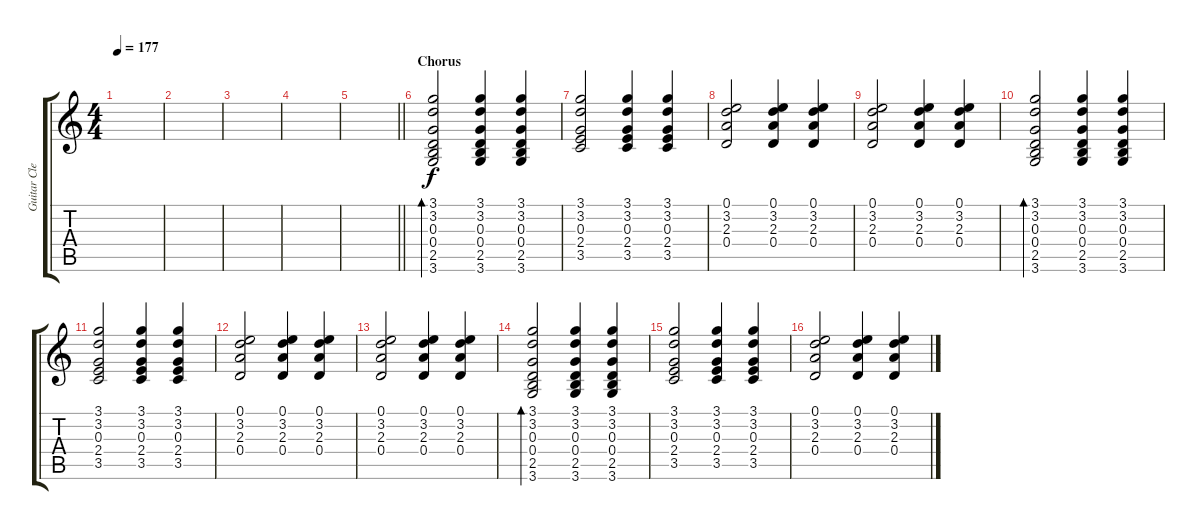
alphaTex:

\track ("Guitar Clean" "Guitar Cle") {instrument electricguitarclean}
\staff {score tabs}
\tuning (E4 B3 G3 D3 A2 E2) {hide}
\ts (4 4)
\tempo 177
\clef g2
\ks c
|
|
|
|
\barLineRight lightlight
|
\section ("" "Chorus")
(3.1 3.2 0.3 0.4 2.5 3.6).2{bd 120} (3.1 3.2 0.3 0.4 2.5 3.6).4 (3.1 3.2 0.3 0.4 2.5 3.6).4 |
(3.1 3.2 0.3 2.4 3.5).2 (3.1 3.2 0.3 2.4 3.5).4 (3.1 3.2 0.3 2.4 3.5).4 |
(0.1 3.2 2.3 0.4).2 (0.1 3.2 2.3 0.4).4 (0.1 3.2 2.3 0.4).4 |
(0.1 3.2 2.3 0.4).2 (0.1 3.2 2.3 0.4).4 (0.1 3.2 2.3 0.4).4 |
(3.1 3.2 0.3 0.4 2.5 3.6).2{bd 120} (3.1 3.2 0.3 0.4 2.5 3.6).4 (3.1 3.2 0.3 0.4 2.5 3.6).4 |
(3.1 3.2 0.3 2.4 3.5).2 (3.1 3.2 0.3 2.4 3.5).4 (3.1 3.2 0.3 2.4 3.5).4 |
(0.1 3.2 2.3 0.4).2 (0.1 3.2 2.3 0.4).4 (0.1 3.2 2.3 0.4).4 |
(0.1 3.2 2.3 0.4).2 (0.1 3.2 2.3 0.4).4 (0.1 3.2 2.3 0.4).4 |
(3.1 3.2 0.3 0.4 2.5 3.6).2{bd 120} (3.1 3.2 0.3 0.4 2.5 3.6).4 (3.1 3.2 0.3 0.4 2.5 3.6).4 |
(3.1 3.2 0.3 2.4 3.5).2 (3.1 3.2 0.3 2.4 3.5).4 (3.1 3.2 0.3 2.4 3.5).4 |
(0.1 3.2 2.3 0.4).2 (0.1 3.2 2.3 0.4).4 (0.1 3.2 2.3 0.4).4
